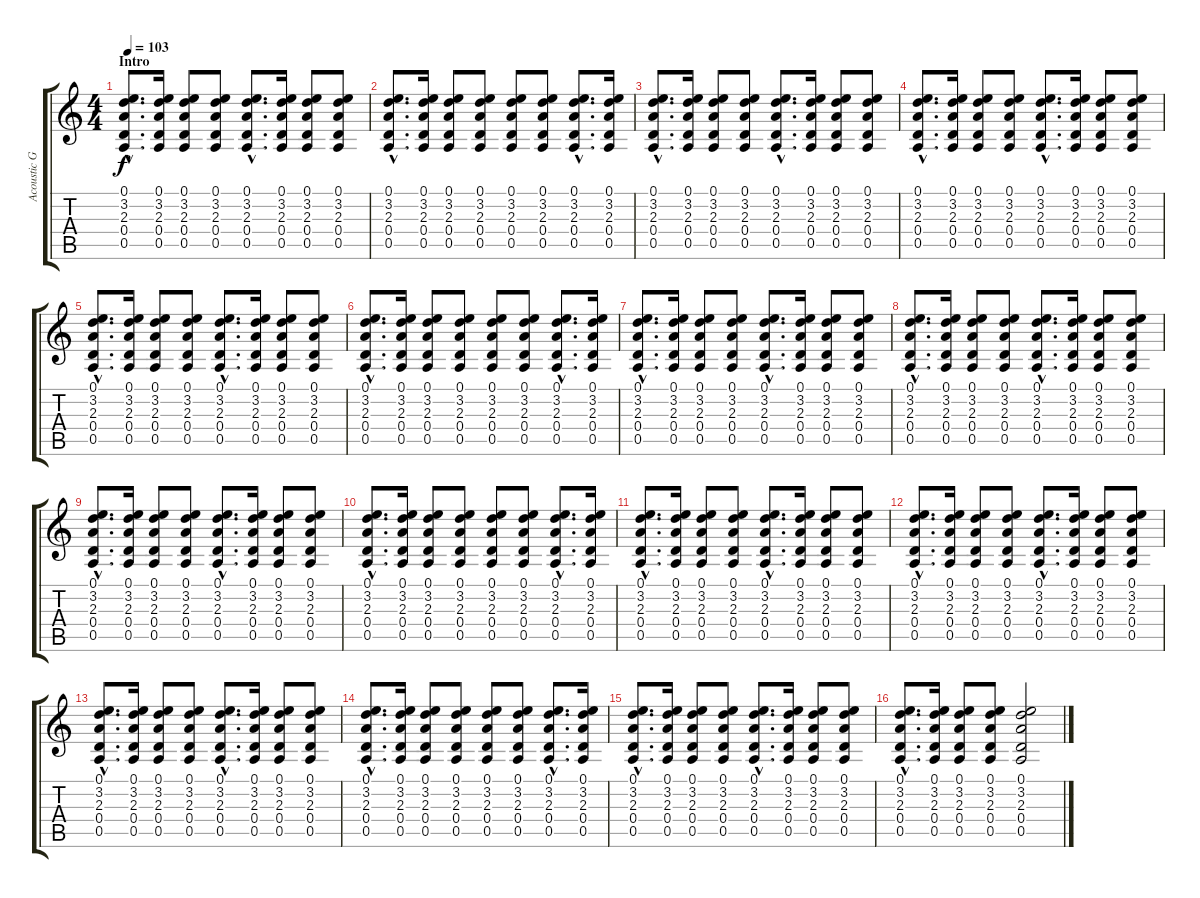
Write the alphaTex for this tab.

\track ("Acoustic Guitar" "Acoustic G") {instrument acousticguitarsteel}
\staff {score tabs}
\tuning (E4 B3 G3 D3 A2 E2) {hide}
\ts (4 4)
\section ("" "Intro")
\tempo 103
\clef g2
\ks c
(0.1{hac} 3.2{hac} 2.3{hac} 0.4{hac} 0.5{hac}).8{d dy f instrument acousticguitarsteel} (0.1 3.2 2.3 0.4 0.5).16 (0.1 3.2 2.3 0.4 0.5).8 (0.1 3.2 2.3 0.4 0.5).8 (0.1{hac} 3.2{hac} 2.3{hac} 0.4{hac} 0.5{hac}).8{d} (0.1 3.2 2.3 0.4 0.5).16 (0.1 3.2 2.3 0.4 0.5).8 (0.1 3.2 2.3 0.4 0.5).8 |
(0.1{hac} 3.2{hac} 2.3{hac} 0.4{hac} 0.5{hac}).8{d} (0.1 3.2 2.3 0.4 0.5).16 (0.1 3.2 2.3 0.4 0.5).8 (0.1 3.2 2.3 0.4 0.5).8 (0.1 3.2 2.3 0.4 0.5).8 (0.1 3.2 2.3 0.4 0.5).8 (0.1{hac} 3.2{hac} 2.3{hac} 0.4{hac} 0.5{hac}).8{d} (0.1 3.2 2.3 0.4 0.5).16 |
(0.1{hac} 3.2{hac} 2.3{hac} 0.4{hac} 0.5{hac}).8{d} (0.1 3.2 2.3 0.4 0.5).16 (0.1 3.2 2.3 0.4 0.5).8 (0.1 3.2 2.3 0.4 0.5).8 (0.1{hac} 3.2{hac} 2.3{hac} 0.4{hac} 0.5{hac}).8{d} (0.1 3.2 2.3 0.4 0.5).16 (0.1 3.2 2.3 0.4 0.5).8 (0.1 3.2 2.3 0.4 0.5).8 |
(0.1{hac} 3.2{hac} 2.3{hac} 0.4{hac} 0.5{hac}).8{d} (0.1 3.2 2.3 0.4 0.5).16 (0.1 3.2 2.3 0.4 0.5).8 (0.1 3.2 2.3 0.4 0.5).8 (0.1{hac} 3.2{hac} 2.3{hac} 0.4{hac} 0.5{hac}).8{d} (0.1 3.2 2.3 0.4 0.5).16 (0.1 3.2 2.3 0.4 0.5).8 (0.1 3.2 2.3 0.4 0.5).8 |
(0.1{hac} 3.2{hac} 2.3{hac} 0.4{hac} 0.5{hac}).8{d} (0.1 3.2 2.3 0.4 0.5).16 (0.1 3.2 2.3 0.4 0.5).8 (0.1 3.2 2.3 0.4 0.5).8 (0.1{hac} 3.2{hac} 2.3{hac} 0.4{hac} 0.5{hac}).8{d} (0.1 3.2 2.3 0.4 0.5).16 (0.1 3.2 2.3 0.4 0.5).8 (0.1 3.2 2.3 0.4 0.5).8 |
(0.1{hac} 3.2{hac} 2.3{hac} 0.4{hac} 0.5{hac}).8{d} (0.1 3.2 2.3 0.4 0.5).16 (0.1 3.2 2.3 0.4 0.5).8 (0.1 3.2 2.3 0.4 0.5).8 (0.1 3.2 2.3 0.4 0.5).8 (0.1 3.2 2.3 0.4 0.5).8 (0.1{hac} 3.2{hac} 2.3{hac} 0.4{hac} 0.5{hac}).8{d} (0.1 3.2 2.3 0.4 0.5).16 |
(0.1{hac} 3.2{hac} 2.3{hac} 0.4{hac} 0.5{hac}).8{d} (0.1 3.2 2.3 0.4 0.5).16 (0.1 3.2 2.3 0.4 0.5).8 (0.1 3.2 2.3 0.4 0.5).8 (0.1{hac} 3.2{hac} 2.3{hac} 0.4{hac} 0.5{hac}).8{d} (0.1 3.2 2.3 0.4 0.5).16 (0.1 3.2 2.3 0.4 0.5).8 (0.1 3.2 2.3 0.4 0.5).8 |
(0.1{hac} 3.2{hac} 2.3{hac} 0.4{hac} 0.5{hac}).8{d} (0.1 3.2 2.3 0.4 0.5).16 (0.1 3.2 2.3 0.4 0.5).8 (0.1 3.2 2.3 0.4 0.5).8 (0.1{hac} 3.2{hac} 2.3{hac} 0.4{hac} 0.5{hac}).8{d} (0.1 3.2 2.3 0.4 0.5).16 (0.1 3.2 2.3 0.4 0.5).8 (0.1 3.2 2.3 0.4 0.5).8 |
(0.1{hac} 3.2{hac} 2.3{hac} 0.4{hac} 0.5{hac}).8{d} (0.1 3.2 2.3 0.4 0.5).16 (0.1 3.2 2.3 0.4 0.5).8 (0.1 3.2 2.3 0.4 0.5).8 (0.1{hac} 3.2{hac} 2.3{hac} 0.4{hac} 0.5{hac}).8{d} (0.1 3.2 2.3 0.4 0.5).16 (0.1 3.2 2.3 0.4 0.5).8 (0.1 3.2 2.3 0.4 0.5).8 |
(0.1{hac} 3.2{hac} 2.3{hac} 0.4{hac} 0.5{hac}).8{d} (0.1 3.2 2.3 0.4 0.5).16 (0.1 3.2 2.3 0.4 0.5).8 (0.1 3.2 2.3 0.4 0.5).8 (0.1 3.2 2.3 0.4 0.5).8 (0.1 3.2 2.3 0.4 0.5).8 (0.1{hac} 3.2{hac} 2.3{hac} 0.4{hac} 0.5{hac}).8{d} (0.1 3.2 2.3 0.4 0.5).16 |
(0.1{hac} 3.2{hac} 2.3{hac} 0.4{hac} 0.5{hac}).8{d} (0.1 3.2 2.3 0.4 0.5).16 (0.1 3.2 2.3 0.4 0.5).8 (0.1 3.2 2.3 0.4 0.5).8 (0.1{hac} 3.2{hac} 2.3{hac} 0.4{hac} 0.5{hac}).8{d} (0.1 3.2 2.3 0.4 0.5).16 (0.1 3.2 2.3 0.4 0.5).8 (0.1 3.2 2.3 0.4 0.5).8 |
(0.1{hac} 3.2{hac} 2.3{hac} 0.4{hac} 0.5{hac}).8{d} (0.1 3.2 2.3 0.4 0.5).16 (0.1 3.2 2.3 0.4 0.5).8 (0.1 3.2 2.3 0.4 0.5).8 (0.1{hac} 3.2{hac} 2.3{hac} 0.4{hac} 0.5{hac}).8{d} (0.1 3.2 2.3 0.4 0.5).16 (0.1 3.2 2.3 0.4 0.5).8 (0.1 3.2 2.3 0.4 0.5).8 |
(0.1{hac} 3.2{hac} 2.3{hac} 0.4{hac} 0.5{hac}).8{d} (0.1 3.2 2.3 0.4 0.5).16 (0.1 3.2 2.3 0.4 0.5).8 (0.1 3.2 2.3 0.4 0.5).8 (0.1{hac} 3.2{hac} 2.3{hac} 0.4{hac} 0.5{hac}).8{d} (0.1 3.2 2.3 0.4 0.5).16 (0.1 3.2 2.3 0.4 0.5).8 (0.1 3.2 2.3 0.4 0.5).8 |
(0.1{hac} 3.2{hac} 2.3{hac} 0.4{hac} 0.5{hac}).8{d} (0.1 3.2 2.3 0.4 0.5).16 (0.1 3.2 2.3 0.4 0.5).8 (0.1 3.2 2.3 0.4 0.5).8 (0.1 3.2 2.3 0.4 0.5).8 (0.1 3.2 2.3 0.4 0.5).8 (0.1{hac} 3.2{hac} 2.3{hac} 0.4{hac} 0.5{hac}).8{d} (0.1 3.2 2.3 0.4 0.5).16 |
(0.1{hac} 3.2{hac} 2.3{hac} 0.4{hac} 0.5{hac}).8{d} (0.1 3.2 2.3 0.4 0.5).16 (0.1 3.2 2.3 0.4 0.5).8 (0.1 3.2 2.3 0.4 0.5).8 (0.1{hac} 3.2{hac} 2.3{hac} 0.4{hac} 0.5{hac}).8{d} (0.1 3.2 2.3 0.4 0.5).16 (0.1 3.2 2.3 0.4 0.5).8 (0.1 3.2 2.3 0.4 0.5).8 |
(0.1{hac} 3.2{hac} 2.3{hac} 0.4{hac} 0.5{hac}).8{d} (0.1 3.2 2.3 0.4 0.5).16 (0.1 3.2 2.3 0.4 0.5).8 (0.1 3.2 2.3 0.4 0.5).8 (0.1 3.2 2.3 0.4 0.5).2
